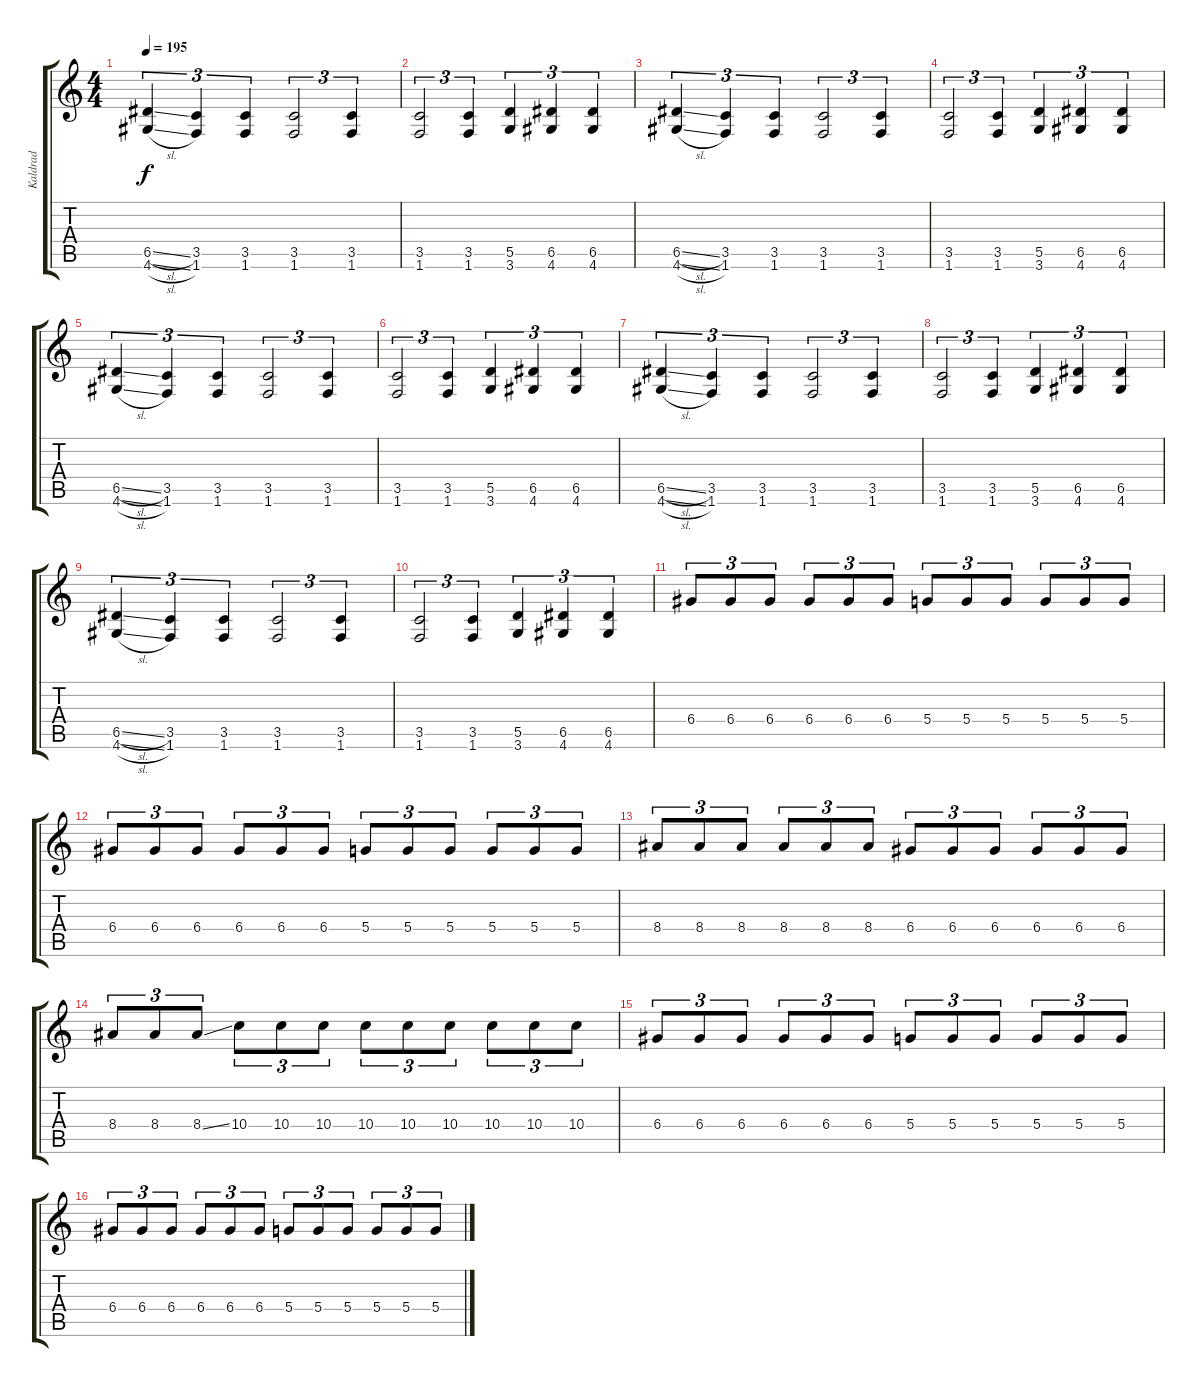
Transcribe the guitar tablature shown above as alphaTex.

\track ("Kaldrad" "Kaldrad") {instrument distortionguitar}
\staff {score tabs}
\tuning (E4 B3 G3 D3 A2 E2) {hide}
\ts (4 4)
\tempo 195
\clef g2
\ks c
(6.5{sl} 4.6{sl}).4{tu (3 2) dy f} (3.5 1.6).4{tu (3 2)} (3.5 1.6).4{tu (3 2)} (3.5 1.6).2{tu (3 2)} (3.5 1.6).4{tu (3 2)} |
(3.5 1.6).2{tu (3 2)} (3.5 1.6).4{tu (3 2)} (5.5 3.6).4{tu (3 2)} (6.5 4.6).4{tu (3 2)} (6.5 4.6).4{tu (3 2)} |
(6.5{sl} 4.6{sl}).4{tu (3 2)} (3.5 1.6).4{tu (3 2)} (3.5 1.6).4{tu (3 2)} (3.5 1.6).2{tu (3 2)} (3.5 1.6).4{tu (3 2)} |
(3.5 1.6).2{tu (3 2)} (3.5 1.6).4{tu (3 2)} (5.5 3.6).4{tu (3 2)} (6.5 4.6).4{tu (3 2)} (6.5 4.6).4{tu (3 2)} |
(6.5{sl} 4.6{sl}).4{tu (3 2)} (3.5 1.6).4{tu (3 2)} (3.5 1.6).4{tu (3 2)} (3.5 1.6).2{tu (3 2)} (3.5 1.6).4{tu (3 2)} |
(3.5 1.6).2{tu (3 2)} (3.5 1.6).4{tu (3 2)} (5.5 3.6).4{tu (3 2)} (6.5 4.6).4{tu (3 2)} (6.5 4.6).4{tu (3 2)} |
(6.5{sl} 4.6{sl}).4{tu (3 2)} (3.5 1.6).4{tu (3 2)} (3.5 1.6).4{tu (3 2)} (3.5 1.6).2{tu (3 2)} (3.5 1.6).4{tu (3 2)} |
(3.5 1.6).2{tu (3 2)} (3.5 1.6).4{tu (3 2)} (5.5 3.6).4{tu (3 2)} (6.5 4.6).4{tu (3 2)} (6.5 4.6).4{tu (3 2)} |
(6.5{sl} 4.6{sl}).4{tu (3 2)} (3.5 1.6).4{tu (3 2)} (3.5 1.6).4{tu (3 2)} (3.5 1.6).2{tu (3 2)} (3.5 1.6).4{tu (3 2)} |
(3.5 1.6).2{tu (3 2)} (3.5 1.6).4{tu (3 2)} (5.5 3.6).4{tu (3 2)} (6.5 4.6).4{tu (3 2)} (6.5 4.6).4{tu (3 2)} |
6.4.8{tu (3 2)} 6.4.8{tu (3 2)} 6.4.8{tu (3 2)} 6.4.8{tu (3 2)} 6.4.8{tu (3 2)} 6.4.8{tu (3 2)} 5.4.8{tu (3 2)} 5.4.8{tu (3 2)} 5.4.8{tu (3 2)} 5.4.8{tu (3 2)} 5.4.8{tu (3 2)} 5.4.8{tu (3 2)} |
6.4.8{tu (3 2)} 6.4.8{tu (3 2)} 6.4.8{tu (3 2)} 6.4.8{tu (3 2)} 6.4.8{tu (3 2)} 6.4.8{tu (3 2)} 5.4.8{tu (3 2)} 5.4.8{tu (3 2)} 5.4.8{tu (3 2)} 5.4.8{tu (3 2)} 5.4.8{tu (3 2)} 5.4.8{tu (3 2)} |
8.4.8{tu (3 2)} 8.4.8{tu (3 2)} 8.4.8{tu (3 2)} 8.4.8{tu (3 2)} 8.4.8{tu (3 2)} 8.4.8{tu (3 2)} 6.4.8{tu (3 2)} 6.4.8{tu (3 2)} 6.4.8{tu (3 2)} 6.4.8{tu (3 2)} 6.4.8{tu (3 2)} 6.4.8{tu (3 2)} |
8.4.8{tu (3 2)} 8.4.8{tu (3 2)} 8.4{ss}.8{tu (3 2)} 10.4.8{tu (3 2)} 10.4.8{tu (3 2)} 10.4.8{tu (3 2)} 10.4.8{tu (3 2)} 10.4.8{tu (3 2)} 10.4.8{tu (3 2)} 10.4.8{tu (3 2)} 10.4.8{tu (3 2)} 10.4.8{tu (3 2)} |
6.4.8{tu (3 2)} 6.4.8{tu (3 2)} 6.4.8{tu (3 2)} 6.4.8{tu (3 2)} 6.4.8{tu (3 2)} 6.4.8{tu (3 2)} 5.4.8{tu (3 2)} 5.4.8{tu (3 2)} 5.4.8{tu (3 2)} 5.4.8{tu (3 2)} 5.4.8{tu (3 2)} 5.4.8{tu (3 2)} |
6.4.8{tu (3 2)} 6.4.8{tu (3 2)} 6.4.8{tu (3 2)} 6.4.8{tu (3 2)} 6.4.8{tu (3 2)} 6.4.8{tu (3 2)} 5.4.8{tu (3 2)} 5.4.8{tu (3 2)} 5.4.8{tu (3 2)} 5.4.8{tu (3 2)} 5.4.8{tu (3 2)} 5.4.8{tu (3 2)}
